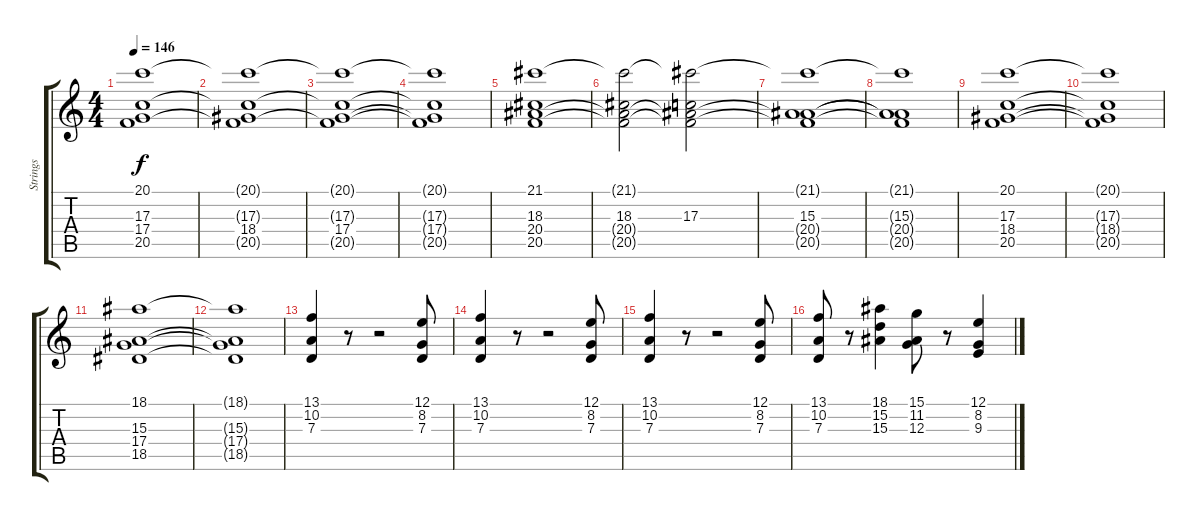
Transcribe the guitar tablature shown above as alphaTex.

\track ("Strings" "Strings") {instrument stringensemble1}
\staff {score tabs}
\tuning (E4 B3 G3 D3 A2 E2) {hide}
\ts (4 4)
\tempo 146
\clef g2
\ks c
(20.1 17.3 17.4 20.5).1{dy f} |
(20.1{t} 17.3{t} 18.4 20.5{t}).1 |
(20.1{t} 17.3{t} 17.4 20.5{t}).1 |
(20.1{t} 17.3{t} 17.4{t} 20.5{t}).1 |
(21.1 18.3 20.4 20.5).1 |
(21.1{t} 18.3 20.4{t} 20.5{t}).2 (21.1{t} 17.3 20.4{t} 20.5{t}).2 |
(21.1{t} 15.3 20.4{t} 20.5{t}).1 |
(21.1{t} 15.3{t} 20.4{t} 20.5{t}).1 |
(20.1 17.3 18.4 20.5).1 |
(20.1{t} 17.3{t} 18.4{t} 20.5{t}).1 |
(18.1 15.3 17.4 18.5).1 |
(18.1{t} 15.3{t} 17.4{t} 18.5{t}).1 |
(13.1 10.2 7.3).4 r.8 r.2 (12.1 8.2 7.3).8 |
(13.1 10.2 7.3).4 r.8 r.2 (12.1 8.2 7.3).8 |
(13.1 10.2 7.3).4 r.8 r.2 (12.1 8.2 7.3).8 |
(13.1 10.2 7.3).8 r.8 (18.1 15.2 15.3).4 (15.1 11.2 12.3).8 r.8 (12.1 8.2 9.3).4
